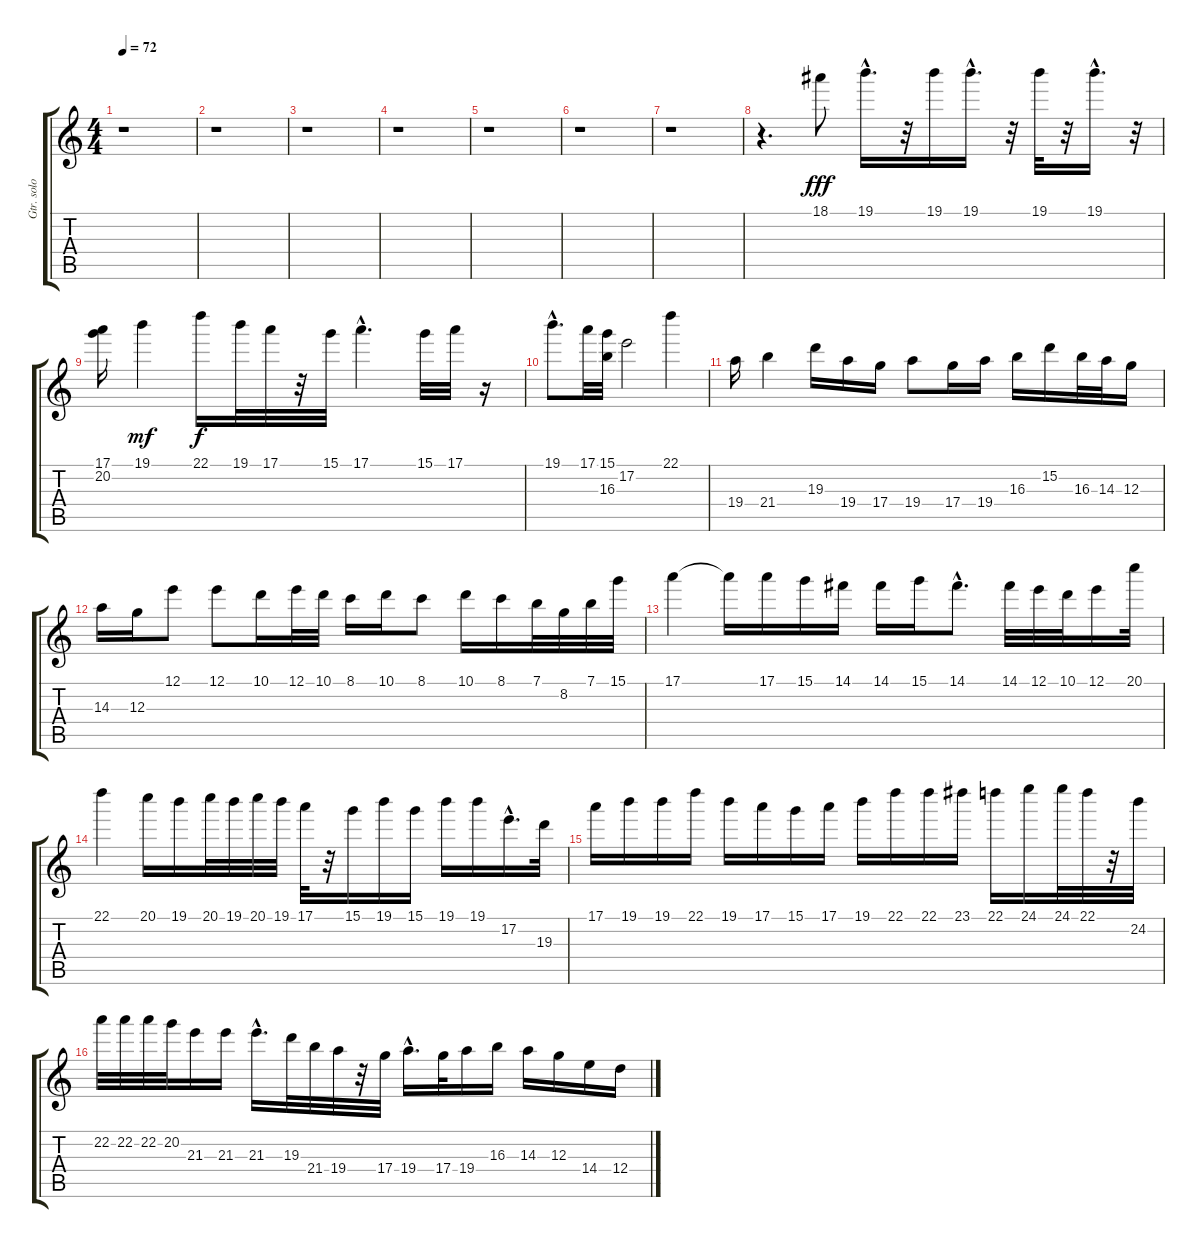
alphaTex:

\track ("Gtr. solo" "Gtr. solo") {instrument overdrivenguitar}
\staff {score tabs}
\tuning (E4 B3 G3 D3 A2 E2) {hide}
\ts (4 4)
\tempo 72
\clef g2
\ks c
r.1{dy mp} |
r.1 |
r.1 |
r.1 |
r.1 |
r.1 |
r.1 |
r.4{d} 18.1.8{dy fff} 19.1{hac}.16{d} r.32 19.1.16 19.1{hac}.16{d} r.32 19.1.32 r.32 19.1{hac}.16{d} r.32 |
(17.1 20.2).16 19.1.4{dy mf} 22.1.16{dy f} 19.1.32 17.1.32 r.32 15.1.32 17.1{hac}.4{d} 15.1.32 17.1.32 r.16 |
19.1{hac}.8{d} 17.1.32 (15.1 16.3).32 17.2.2 22.1.4 |
19.4.16 21.4.4 19.3.16 19.4.16 17.4.16 19.4.8 17.4.16 19.4.16 16.3.16 15.2.16 16.3.32 14.3.32 12.3.16 |
14.3.16 12.3.16 12.1.8 12.1.8 10.1.16 12.1.32 10.1.32 8.1.16 10.1.16 8.1.8 10.1.16 8.1.16 7.1.32 8.2.32 7.1.32 15.1.32 |
17.1.4 17.1{t}.16 17.1.16 15.1.16 14.1.16 14.1.16 15.1.16 14.1{hac}.8{d} 14.1.32 12.1.32 10.1.32 12.1.16 20.1.32 |
22.1.4 20.1.16 19.1.16 20.1.32 19.1.32 20.1.32 19.1.32 17.1.32 r.32 15.1.16 19.1.16 15.1.16 19.1.16 19.1.16 17.2{hac}.16{d} 19.3.32 |
17.1.16 19.1.16 19.1.16 22.1.16 19.1.16 17.1.16 15.1.16 17.1.16 19.1.16 22.1.16 22.1.16 23.1.16 22.1.16 24.1.16 24.1.32 22.1.32 r.32 24.2.32 |
22.2.32 22.2.32 22.2.32 20.2.32 21.3.16 21.3.16 21.3{hac}.16{d} 19.3.32 21.4.32 19.4.32 r.32 17.4.32 19.4{hac}.16{d} 17.4.32 19.4.16 16.3.16 14.3.16 12.3.16 14.4.16 12.4.16
